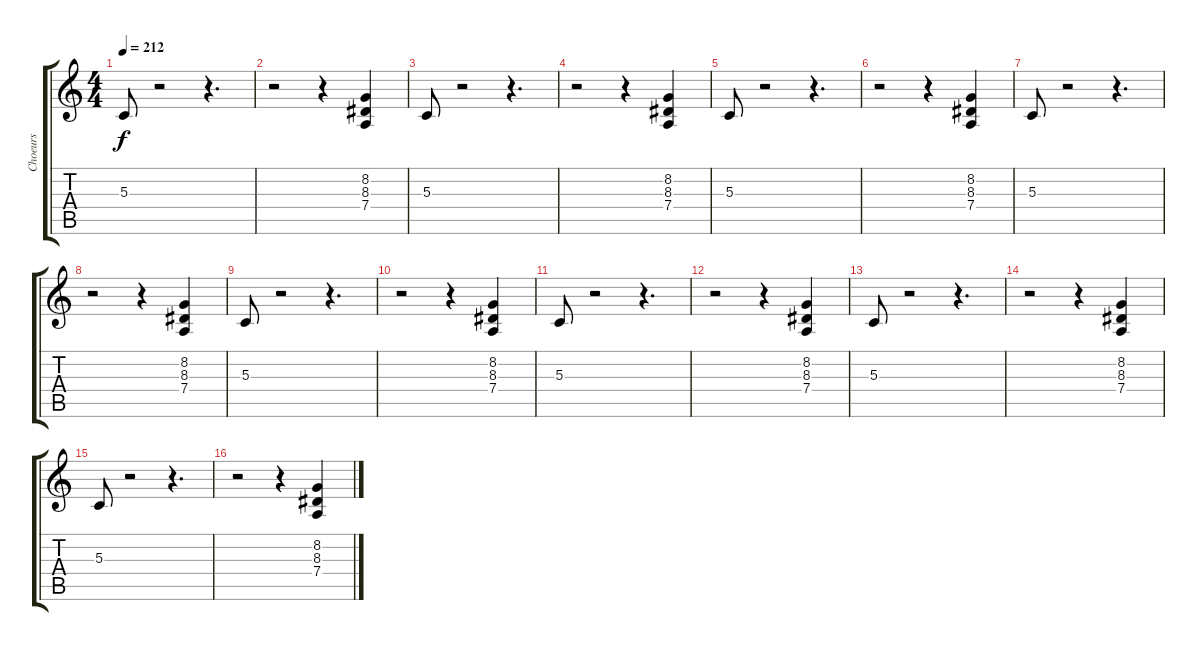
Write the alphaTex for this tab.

\track ("Choeurs" "Choeurs") {instrument voiceoohs}
\staff {score tabs}
\tuning (E4 B3 G3 D3 A2 E2) {hide}
\ts (4 4)
\tempo 212
\clef g2
\ks c
5.3.8{dy f} r.2 r.4{d} |
r.2 r.4 (8.2 8.3 7.4).4 |
5.3.8 r.2 r.4{d} |
r.2 r.4 (8.2 8.3 7.4).4 |
5.3.8 r.2 r.4{d} |
r.2 r.4 (8.2 8.3 7.4).4 |
5.3.8 r.2 r.4{d} |
r.2 r.4 (8.2 8.3 7.4).4 |
5.3.8 r.2 r.4{d} |
r.2 r.4 (8.2 8.3 7.4).4 |
5.3.8 r.2 r.4{d} |
r.2 r.4 (8.2 8.3 7.4).4 |
5.3.8 r.2 r.4{d} |
r.2 r.4 (8.2 8.3 7.4).4 |
5.3.8 r.2 r.4{d} |
r.2 r.4 (8.2 8.3 7.4).4
